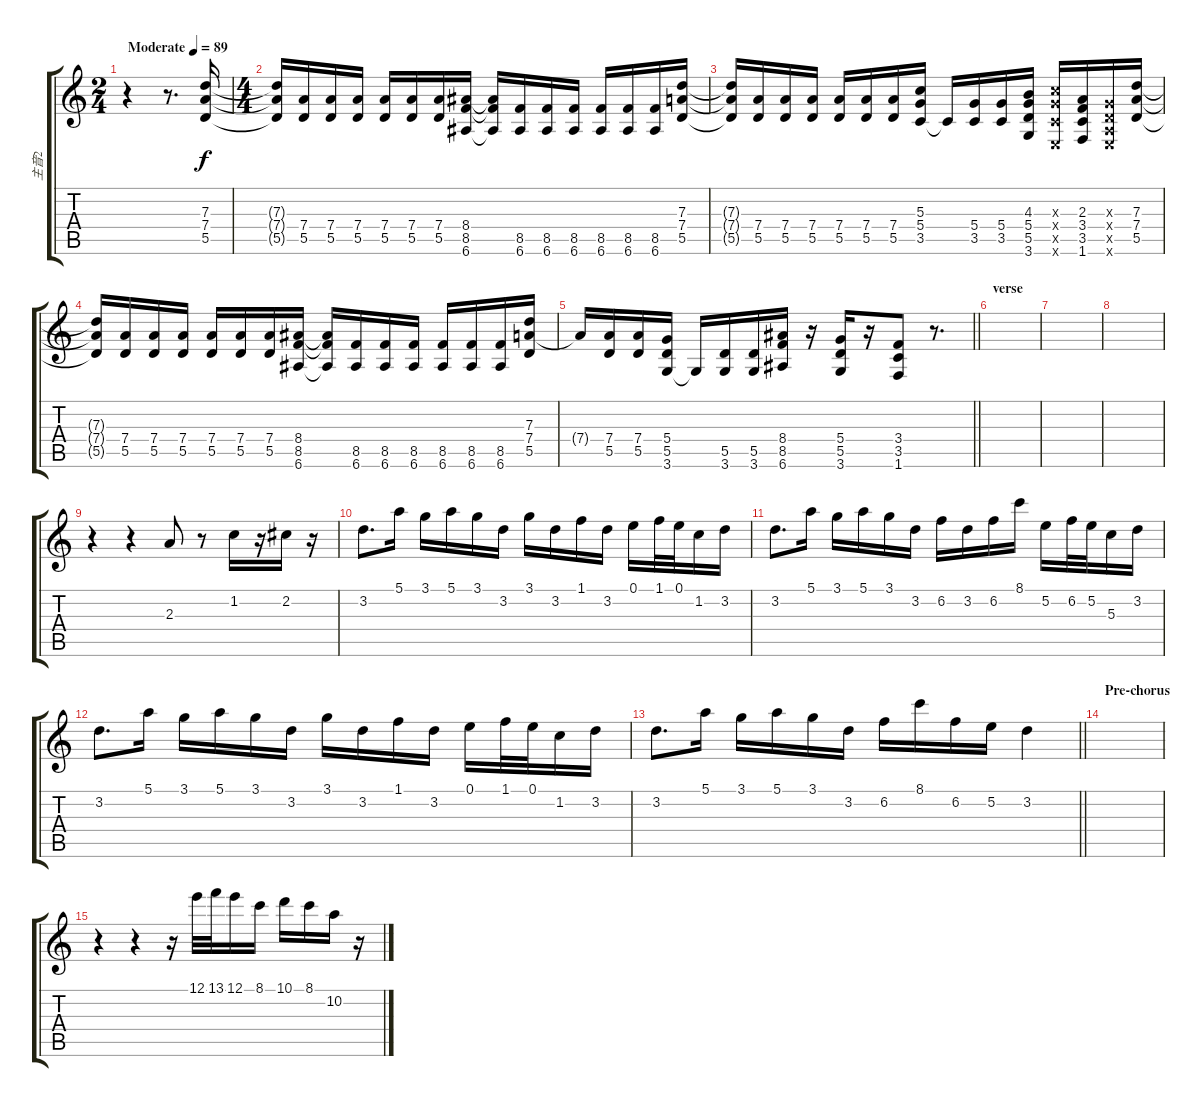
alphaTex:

\track ("主音2" "主音2") {instrument distortionguitar}
\staff {score tabs}
\tuning (E4 B3 G3 D3 A2 E2) {hide}
\ts (2 4)
\tempo (89 "Moderate")
\clef g2
\ks c
r.4{dy f instrument distortionguitar} r.8{d} (7.3 7.4 5.5).16 |
\ts (4 4)
(7.3{t} 7.4{t} 5.5{t}).16 (7.4 5.5).16 (7.4 5.5).16 (7.4 5.5).16 (7.4 5.5).16 (7.4 5.5).16 (7.4 5.5).16 (8.4 8.5 6.6).16 (8.4{t} 8.5{t} 6.6{t}).16 (8.5 6.6).16 (8.5 6.6).16 (8.5 6.6).16 (8.5 6.6).16 (8.5 6.6).16 (8.5 6.6).16 (7.3 7.4 5.5).16 |
(7.3{t} 7.4{t} 5.5{t}).16 (7.4 5.5).16 (7.4 5.5).16 (7.4 5.5).16 (7.4 5.5).16 (7.4 5.5).16 (7.4 5.5).16 (5.3 5.4 3.5).16 3.5{t}.16 (5.4 3.5).16 (5.4 3.5).16 (4.3 5.4 5.5 3.6).16 (5.3{x} 5.4{x} 3.5{x} 0.6{x}).16 (2.3 3.4 3.5 1.6).16 (0.3{x} 0.4{x} 0.5{x} 0.6{x}).16 (7.3 7.4 5.5).16 |
(7.3{t} 7.4{t} 5.5{t}).16 (7.4 5.5).16 (7.4 5.5).16 (7.4 5.5).16 (7.4 5.5).16 (7.4 5.5).16 (7.4 5.5).16 (8.4 8.5 6.6).16 (8.4{t} 8.5{t} 6.6{t}).16 (8.5 6.6).16 (8.5 6.6).16 (8.5 6.6).16 (8.5 6.6).16 (8.5 6.6).16 (8.5 6.6).16 (7.3 7.4 5.5).16 |
\barLineRight lightlight
7.4{t}.16 (7.4 5.5).16 (7.4 5.5).16 (5.4 5.5 3.6).16 3.6{t}.16 (5.5 3.6).16 (5.5 3.6).16 (8.4 8.5 6.6).16 r.16 (5.4 5.5 3.6).16 r.16 (3.4 3.5 1.6).8 r.8{d} |
\section ("" "verse")
|
|
|
r.4 r.4 2.3.8 r.8 1.2.16 r.16 2.2.16 r.16 |
3.2.8{d} 5.1.16 3.1.16 5.1.16 3.1.16 3.2.16 3.1.16 3.2.16 1.1.16 3.2.16 0.1.16 1.1.32 0.1.32 1.2.16 3.2.16 |
3.2.8{d} 5.1.16 3.1.16 5.1.16 3.1.16 3.2.16 6.2.16 3.2.16 6.2.16 8.1.16 5.2.16 6.2.32 5.2.32 5.3.16 3.2.16 |
3.2.8{d} 5.1.16 3.1.16 5.1.16 3.1.16 3.2.16 3.1.16 3.2.16 1.1.16 3.2.16 0.1.16 1.1.32 0.1.32 1.2.16 3.2.16 |
\barLineRight lightlight
3.2.8{d} 5.1.16 3.1.16 5.1.16 3.1.16 3.2.16 6.2.16 8.1.16 6.2.16 5.2.16 3.2.4 |
\section ("" "Pre-chorus")
|
r.4 r.4 r.16 12.1.32 13.1.32 12.1.16 8.1.16 10.1.16 8.1.16 10.2.16 r.16
